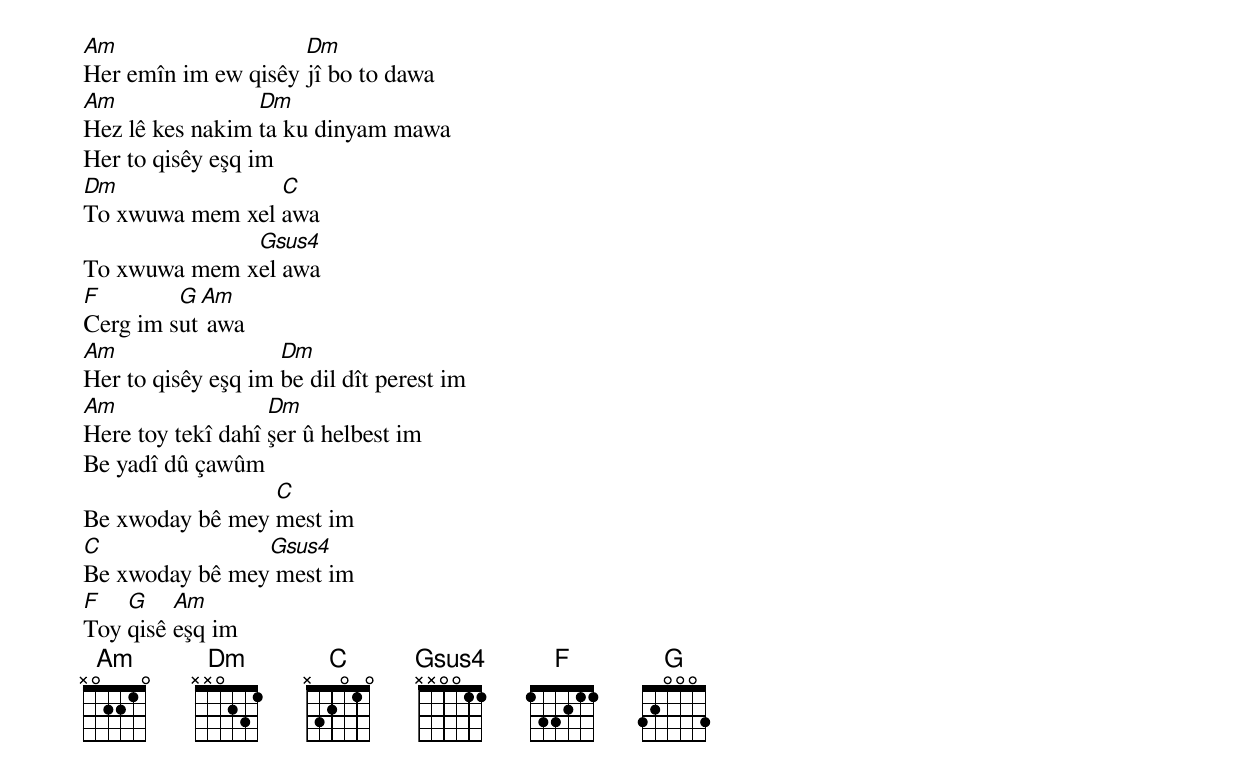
Am                   Dm
Her emîn im ew qisêy jî bo to dawa
Am               Dm
Hez lê kes nakim ta ku dinyam mawa
Her to qisêy eşq im
Dm               C
To xwuwa mem xel awa
              Gsus4
To xwuwa mem xel awa
F        G Am
Cerg im sut awa
Am                  Dm
Her to qisêy eşq im be dil dît perest im
Am                 Dm
Here toy tekî dahî şer û helbest im
Be yadî dû çawûm
                 C
Be xwoday bê mey mest im
C               Gsus4
Be xwoday bê mey mest im
F   G    Am
Toy qisê eşq im
